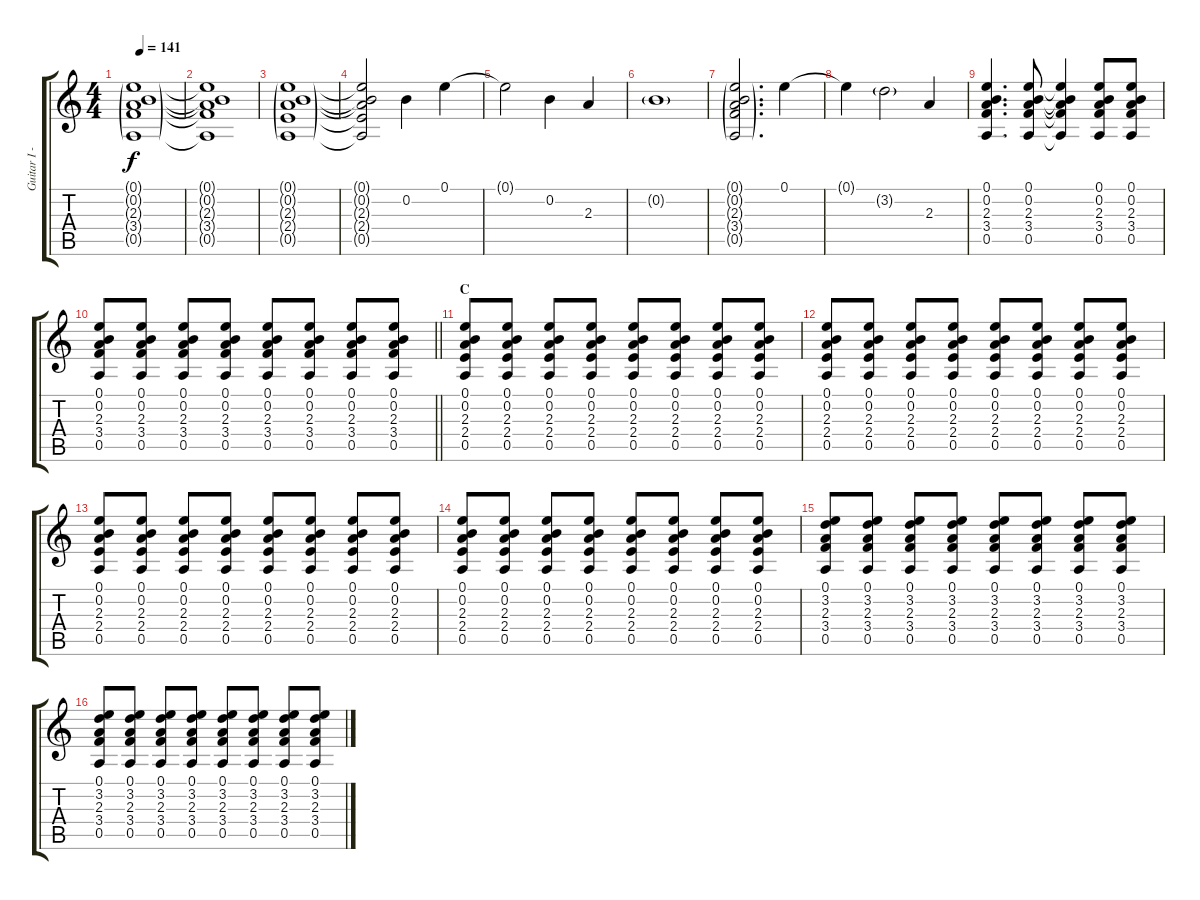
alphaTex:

\track ("Guitar I - Gotoh" "Guitar I -") {instrument distortionguitar}
\staff {score tabs}
\tuning (E4 B3 G3 D3 A2 E2) {hide}
\ts (4 4)
\tempo 141
\clef g2
\ks c
(0.1{g} 0.2{g} 2.3{g} 3.4{g} 0.5{g}).1{dy f} |
(0.1{t} 0.2{t} 2.3{t} 3.4{t} 0.5{t}).1 |
(0.1{g} 0.2{g} 2.3{g} 2.4{g} 0.5{g}).1 |
(0.1{t} 0.2{t} 2.3{t} 2.4{t} 0.5{t}).2 0.2.4 0.1.4 |
0.1{t}.2 0.2.4 2.3.4 |
0.2{g}.1 |
(0.1{g} 0.2{g} 2.3{g} 3.4{g} 0.5{g}).2{d} 0.1.4 |
0.1{t}.4 3.2{g}.2 2.3.4 |
(0.1 0.2 2.3 3.4 0.5).4{d} (0.1 0.2 2.3 3.4 0.5).8 (0.1{t} 0.2{t} 2.3{t} 3.4{t} 0.5{t}).4 (0.1 0.2 2.3 3.4 0.5).8 (0.1 0.2 2.3 3.4 0.5).8 |
\barLineRight lightlight
(0.1 0.2 2.3 3.4 0.5).8 (0.1 0.2 2.3 3.4 0.5).8 (0.1 0.2 2.3 3.4 0.5).8 (0.1 0.2 2.3 3.4 0.5).8 (0.1 0.2 2.3 3.4 0.5).8 (0.1 0.2 2.3 3.4 0.5).8 (0.1 0.2 2.3 3.4 0.5).8 (0.1 0.2 2.3 3.4 0.5).8 |
\section ("" "C")
(0.1 0.2 2.3 2.4 0.5).8 (0.1 0.2 2.3 2.4 0.5).8 (0.1 0.2 2.3 2.4 0.5).8 (0.1 0.2 2.3 2.4 0.5).8 (0.1 0.2 2.3 2.4 0.5).8 (0.1 0.2 2.3 2.4 0.5).8 (0.1 0.2 2.3 2.4 0.5).8 (0.1 0.2 2.3 2.4 0.5).8 |
(0.1 0.2 2.3 2.4 0.5).8 (0.1 0.2 2.3 2.4 0.5).8 (0.1 0.2 2.3 2.4 0.5).8 (0.1 0.2 2.3 2.4 0.5).8 (0.1 0.2 2.3 2.4 0.5).8 (0.1 0.2 2.3 2.4 0.5).8 (0.1 0.2 2.3 2.4 0.5).8 (0.1 0.2 2.3 2.4 0.5).8 |
(0.1 0.2 2.3 2.4 0.5).8 (0.1 0.2 2.3 2.4 0.5).8 (0.1 0.2 2.3 2.4 0.5).8 (0.1 0.2 2.3 2.4 0.5).8 (0.1 0.2 2.3 2.4 0.5).8 (0.1 0.2 2.3 2.4 0.5).8 (0.1 0.2 2.3 2.4 0.5).8 (0.1 0.2 2.3 2.4 0.5).8 |
(0.1 0.2 2.3 2.4 0.5).8 (0.1 0.2 2.3 2.4 0.5).8 (0.1 0.2 2.3 2.4 0.5).8 (0.1 0.2 2.3 2.4 0.5).8 (0.1 0.2 2.3 2.4 0.5).8 (0.1 0.2 2.3 2.4 0.5).8 (0.1 0.2 2.3 2.4 0.5).8 (0.1 0.2 2.3 2.4 0.5).8 |
(0.1 3.2 2.3 3.4 0.5).8 (0.1 3.2 2.3 3.4 0.5).8 (0.1 3.2 2.3 3.4 0.5).8 (0.1 3.2 2.3 3.4 0.5).8 (0.1 3.2 2.3 3.4 0.5).8 (0.1 3.2 2.3 3.4 0.5).8 (0.1 3.2 2.3 3.4 0.5).8 (0.1 3.2 2.3 3.4 0.5).8 |
(0.1 3.2 2.3 3.4 0.5).8 (0.1 3.2 2.3 3.4 0.5).8 (0.1 3.2 2.3 3.4 0.5).8 (0.1 3.2 2.3 3.4 0.5).8 (0.1 3.2 2.3 3.4 0.5).8 (0.1 3.2 2.3 3.4 0.5).8 (0.1 3.2 2.3 3.4 0.5).8 (0.1 3.2 2.3 3.4 0.5).8
